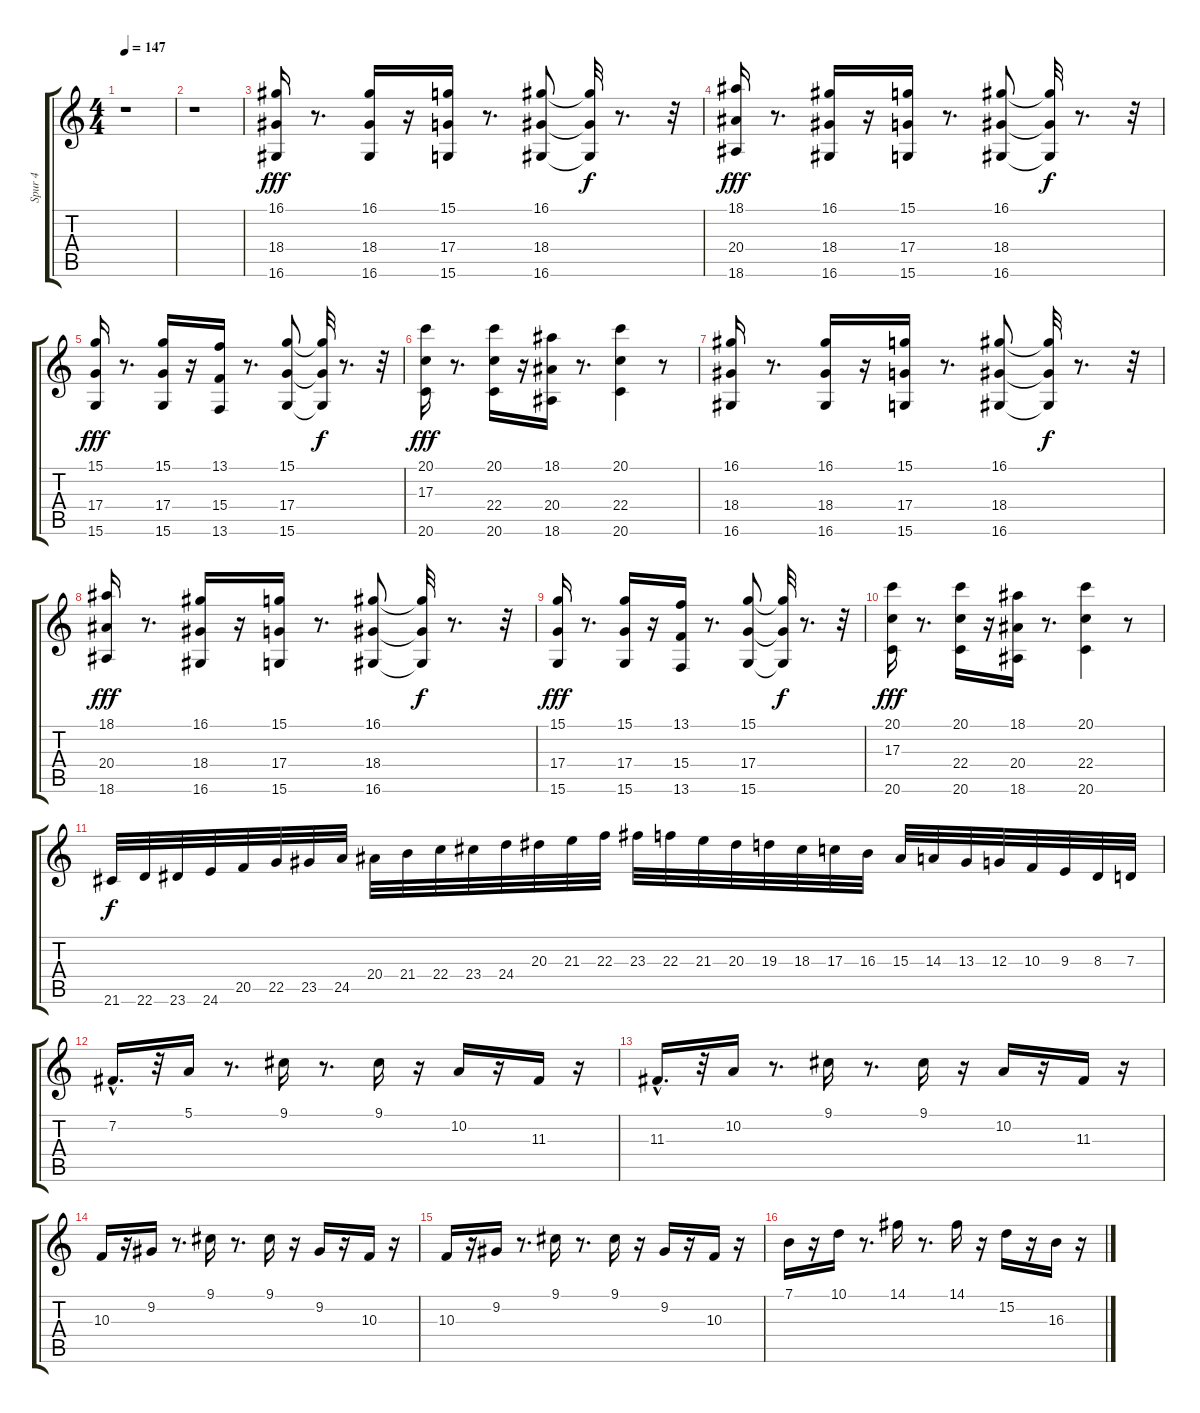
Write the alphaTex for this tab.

\track ("Spur 4" "Spur 4") {instrument lead2sawtooth}
\staff {score tabs}
\tuning (E4 B3 G3 D3 A2 E2) {hide}
\ts (4 4)
\tempo 147
\clef g2
\ks c
r.1{dy f} |
r.1 |
(16.1 18.4 16.6).16{dy fff} r.8{d} (16.1 18.4 16.6).16 r.16 (15.1 17.4 15.6).16 r.8{d} (16.1 18.4 16.6).8 (16.1{t} 18.4{t} 16.6{t}).32{dy f} r.8{d} r.32 |
(18.1 20.4 18.6).16{dy fff} r.8{d} (16.1 18.4 16.6).16 r.16 (15.1 17.4 15.6).16 r.8{d} (16.1 18.4 16.6).8 (16.1{t} 18.4{t} 16.6{t}).32{dy f} r.8{d} r.32 |
(15.1 17.4 15.6).16{dy fff} r.8{d} (15.1 17.4 15.6).16 r.16 (13.1 15.4 13.6).16 r.8{d} (15.1 17.4 15.6).8 (15.1{t} 17.4{t} 15.6{t}).32{dy f} r.8{d} r.32 |
(20.1 17.3 20.6).16{dy fff} r.8{d} (20.1 22.4 20.6).16 r.16 (18.1 20.4 18.6).16 r.8{d} (20.1 22.4 20.6).4 r.8 |
(16.1 18.4 16.6).16 r.8{d} (16.1 18.4 16.6).16 r.16 (15.1 17.4 15.6).16 r.8{d} (16.1 18.4 16.6).8 (16.1{t} 18.4{t} 16.6{t}).32{dy f} r.8{d} r.32 |
(18.1 20.4 18.6).16{dy fff} r.8{d} (16.1 18.4 16.6).16 r.16 (15.1 17.4 15.6).16 r.8{d} (16.1 18.4 16.6).8 (16.1{t} 18.4{t} 16.6{t}).32{dy f} r.8{d} r.32 |
(15.1 17.4 15.6).16{dy fff} r.8{d} (15.1 17.4 15.6).16 r.16 (13.1 15.4 13.6).16 r.8{d} (15.1 17.4 15.6).8 (15.1{t} 17.4{t} 15.6{t}).32{dy f} r.8{d} r.32 |
(20.1 17.3 20.6).16{dy fff} r.8{d} (20.1 22.4 20.6).16 r.16 (18.1 20.4 18.6).16 r.8{d} (20.1 22.4 20.6).4 r.8 |
21.6.32{dy f} 22.6.32 23.6.32 24.6.32 20.5.32 22.5.32 23.5.32 24.5.32 20.4.32 21.4.32 22.4.32 23.4.32 24.4.32 20.3.32 21.3.32 22.3.32 23.3.32 22.3.32 21.3.32 20.3.32 19.3.32 18.3.32 17.3.32 16.3.32 15.3.32 14.3.32 13.3.32 12.3.32 10.3.32 9.3.32 8.3.32 7.3.32 |
7.2{hac}.16{d} r.32 5.1.16 r.8{d} 9.1.16 r.8{d} 9.1.16 r.16 10.2.16 r.16 11.3.16 r.16 |
11.3{hac}.16{d} r.32 10.2.16 r.8{d} 9.1.16 r.8{d} 9.1.16 r.16 10.2.16 r.16 11.3.16 r.16 |
10.3.16 r.16 9.2.16 r.8{d} 9.1.16 r.8{d} 9.1.16 r.16 9.2.16 r.16 10.3.16 r.16 |
10.3.16 r.16 9.2.16 r.8{d} 9.1.16 r.8{d} 9.1.16 r.16 9.2.16 r.16 10.3.16 r.16 |
7.1.16 r.16 10.1.16 r.8{d} 14.1.16 r.8{d} 14.1.16 r.16 15.2.16 r.16 16.3.16 r.16
